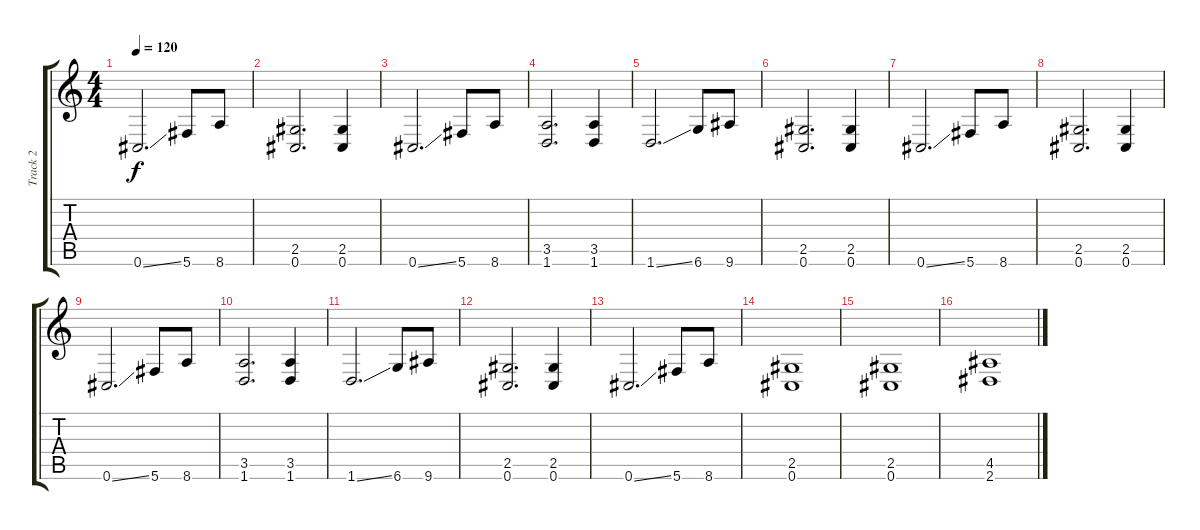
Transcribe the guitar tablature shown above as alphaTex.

\track ("Track 2" "Track 2") {instrument distortionguitar}
\staff {score tabs}
\tuning (Db4 Ab3 E3 B2 Gb2 Db2) {hide}
\ts (4 4)
\tempo 120
\clef g2
\ks c
0.6{ss}.2{d dy f} 5.6.8 8.6.8 |
(2.5 0.6).2{d} (2.5 0.6).4 |
0.6{ss}.2{d} 5.6.8 8.6.8 |
(3.5 1.6).2{d} (3.5 1.6).4 |
1.6{ss}.2{d} 6.6.8 9.6.8 |
(2.5 0.6).2{d} (2.5 0.6).4 |
0.6{ss}.2{d} 5.6.8 8.6.8 |
(2.5 0.6).2{d} (2.5 0.6).4 |
0.6{ss}.2{d} 5.6.8 8.6.8 |
(3.5 1.6).2{d} (3.5 1.6).4 |
1.6{ss}.2{d} 6.6.8 9.6.8 |
(2.5 0.6).2{d} (2.5 0.6).4 |
0.6{ss}.2{d} 5.6.8 8.6.8 |
(2.5 0.6).1 |
(2.5 0.6).1 |
(4.5 2.6).1
